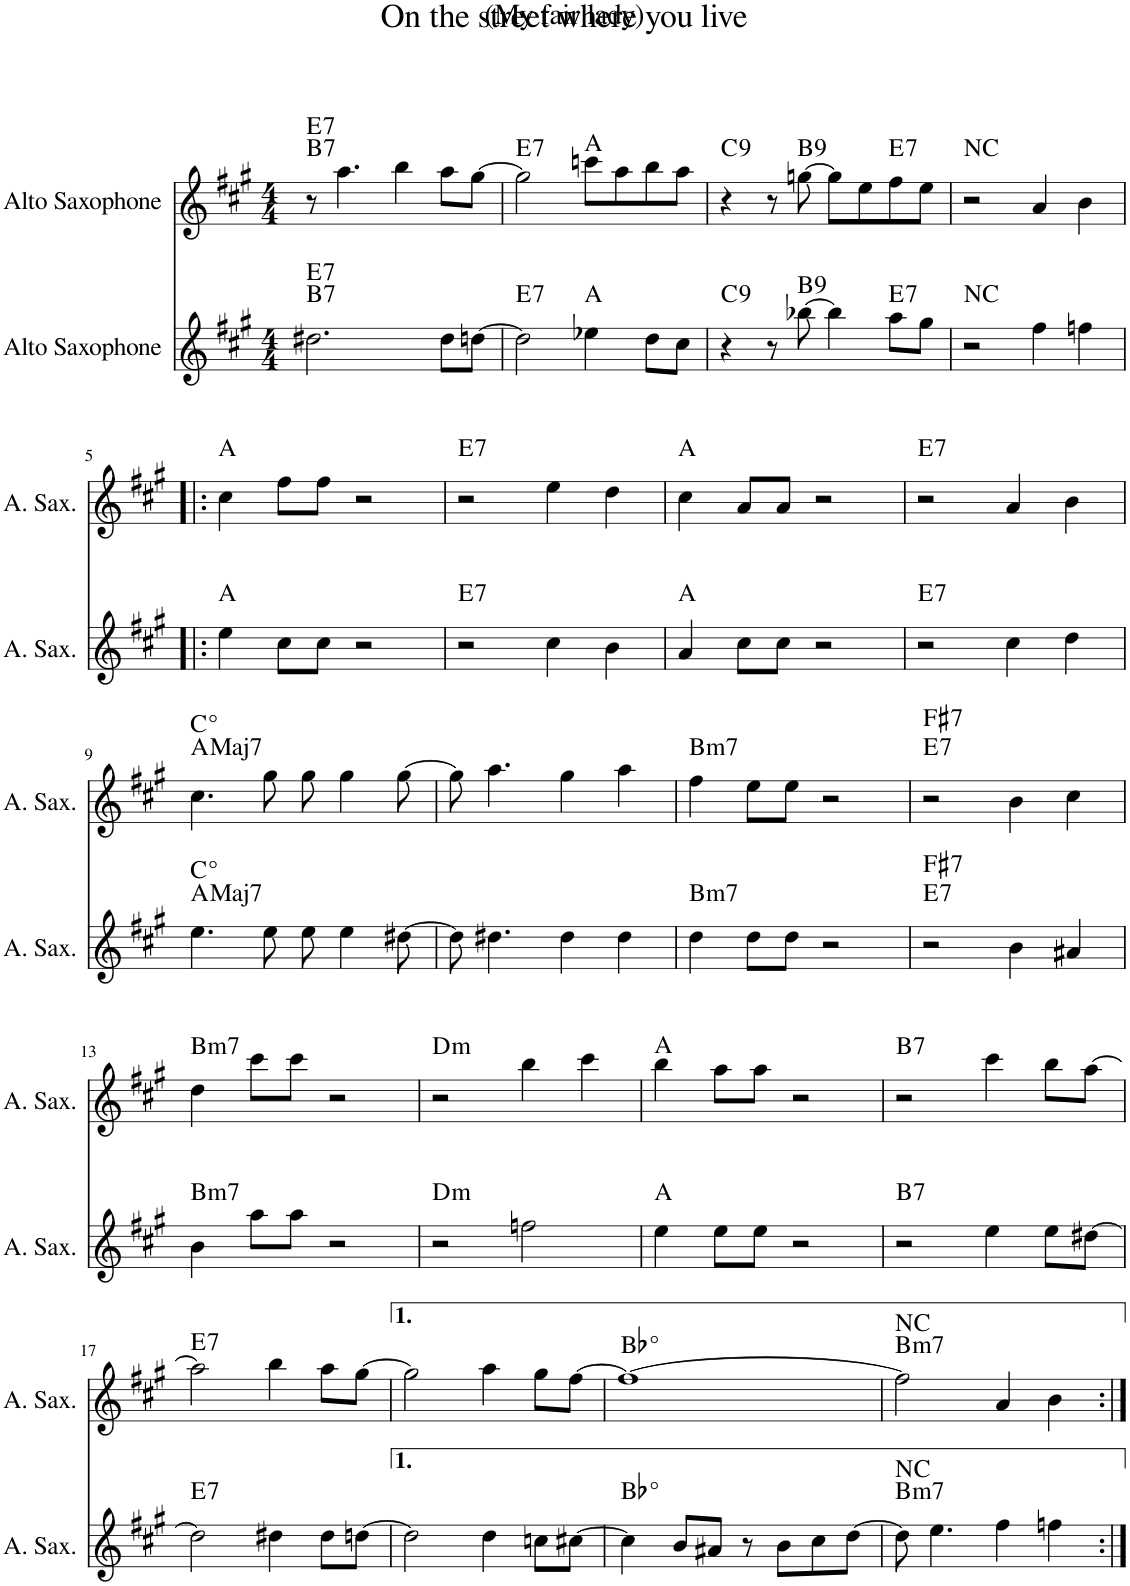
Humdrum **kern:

**kern	**kern	**harte
*part2	*part1	*part1
*staff2	*staff1	*
*I"Alto Saxophone	*I"Alto Saxophone	*
*I'A. Sax.	*I'A. Sax.	*
*clefG2	*clefG2	*
*Trd5c9	*Trd5c9	*
*k[f#c#g#]	*k[f#c#g#]	*
*M4/4	*M4/4	*
=1	=1	=1
!	!	!LO:H:n=1:kt=7
!	!	!LO:H:n=2:kt=7
2.dd#X\	8r	B:7 E:7
.	4.aa\	.
.	4bb\	.
8dd#\L	8aa\L	.
[8ddn\J	[8gg#\J	.
=2	=2	=2
!	!	!LO:H:kt=7
2dd\]	2gg#\]	E:7
4ee-X\	8cccn\L	A:maj
.	8aa\	.
8dd\L	8bb\	.
8cc#\J	8aa\J	.
=3	=3	=3
!	!	!LO:H:kt=9
4r	4r	C:9
8r	8r	.
!	!	!LO:H:kt=9
[8bb-X\	[8ggn\	B:9
4bb-\]	8gg\L]	.
.	8ee\	.
!	!	!LO:H:kt=7
8aa\L	8ff#\	E:7
8gg#\J	8ee\J	.
=4	=4	=4
!	!	!LO:H:kt=NC
2r	2r	N
4ff#\	4a/	.
4ffn\	4b\	.
!!LO:LB:g=z
=5!|:	=5!|:	=5!|:
4ee\	4cc#\	A:maj
8cc#\L	8ff#\L	.
8cc#\J	8ff#\J	.
2r	2r	.
=6	=6	=6
!	!	!LO:H:kt=7
2r	2r	E:7
4cc#\	4ee\	.
4b\	4dd\	.
=7	=7	=7
4a/	4cc#\	A:maj
8cc#\L	8a/L	.
8cc#\J	8a/J	.
2r	2r	.
=8	=8	=8
!	!	!LO:H:kt=7
2r	2r	E:7
4cc#\	4a/	.
4dd\	4b\	.
!!LO:LB:g=z
=9	=9	=9
!	!	!LO:H:n=1:kt=Maj7
!	!	!LO:H:n=2:kt=°
4.ee\	4.cc#\	A:maj7 .
8ee\	8gg#\	.
8ee\	8gg#\	.
4ee\	4gg#\	.
[8dd#X\	[8gg#\	.
=10	=10	=10
8dd#\]	8gg#\]	.
4.dd#X\	4.aa\	.
4dd#\	4gg#\	.
4dd#\	4aa\	.
=11	=11	=11
!	!	!LO:H:kt=m7
4dd\	4ff#\	B:min7
8dd\L	8ee\L	.
8dd\J	8ee\J	.
2r	2r	.
=12	=12	=12
!	!	!LO:H:n=1:kt=7
!	!	!LO:H:n=2:kt=7
2r	2r	E:7 F#:7
4b\	4b\	.
4a#X/	4cc#\	.
!!LO:LB:g=z
=13	=13	=13
!	!	!LO:H:kt=m7
4b\	4dd\	B:min7
8aa\L	8ccc#\L	.
8aa\J	8ccc#\J	.
2r	2r	.
=14	=14	=14
!	!	!LO:H:kt=m
2r	2r	D:min
2ffn\	4bb\	.
.	4ccc#\	.
=15	=15	=15
4ee\	4bb\	A:maj
8ee\L	8aa\L	.
8ee\J	8aa\J	.
2r	2r	.
=16	=16	=16
!	!	!LO:H:kt=7
2r	2r	B:7
4ee\	4ccc#\	.
8ee\L	8bb\L	.
[8dd#X\J	[8aa\J	.
!!LO:LB:g=z
=17	=17	=17
!	!	!LO:H:kt=7
2dd#\]	2aa\]	E:7
4dd#X\	4bb\	.
8dd#\L	8aa\L	.
[8ddn\J	[8gg#\J	.
=18	=18	=18
2dd\]	2gg#\]	.
4dd\	4aa\	.
8ccn\L	8gg#\L	.
[8cc#X\J	[8ff#\J	.
=19	=19	=19
!	!	!LO:H:kt=°
4cc#\]	1ff#_	.
8b/L	.	.
8a#X/J	.	.
8r	.	.
8b\L	.	.
8cc#\	.	.
[8dd\J	.	.
=20	=20	=20
!	!	!LO:H:n=1:kt=m7
!	!	!LO:H:n=2:kt=NC
8dd\]	2ff#\]	B:min7 N
4.ee\	.	.
4ff#\	4a/	.
4ffn\	4b\	.
=:|!	=:|!	=:|!
*-	*-	*-
